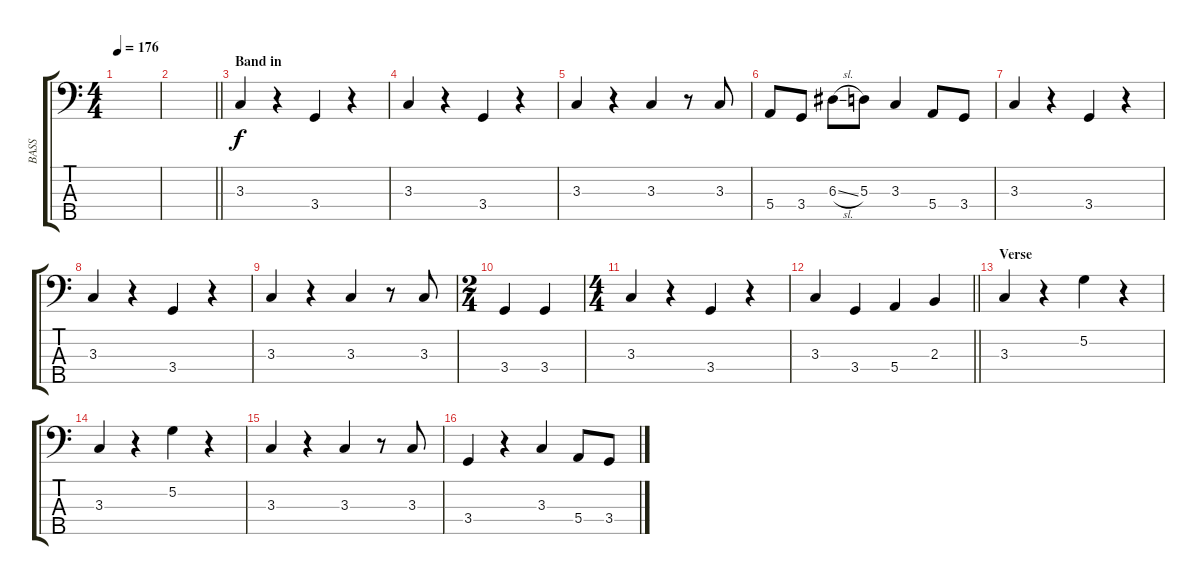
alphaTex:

\track ("BASS" "BASS") {instrument electricbassfinger}
\staff {score tabs}
\tuning (G2 D2 A1 E1 B0) {hide}
\ts (4 4)
\tempo 176
\clef f4
\ks c
|
\barLineRight lightlight
|
\section ("" "Band in")
3.3.4 r.4 3.4.4 r.4 |
3.3.4 r.4 3.4.4 r.4 |
3.3.4 r.4 3.3.4 r.8 3.3.8 |
5.4.8 3.4.8 6.3{sl}.8 5.3.8 3.3.4 5.4.8 3.4.8 |
3.3.4 r.4 3.4.4 r.4 |
3.3.4 r.4 3.4.4 r.4 |
3.3.4 r.4 3.3.4 r.8 3.3.8 |
\ts (2 4)
3.4.4 3.4.4 |
\ts (4 4)
3.3.4 r.4 3.4.4 r.4 |
\barLineRight lightlight
3.3.4 3.4.4 5.4.4 2.3.4 |
\section ("" "Verse")
3.3.4 r.4 5.2.4 r.4 |
3.3.4 r.4 5.2.4 r.4 |
3.3.4 r.4 3.3.4 r.8 3.3.8 |
3.4.4 r.4 3.3.4 5.4.8 3.4.8
